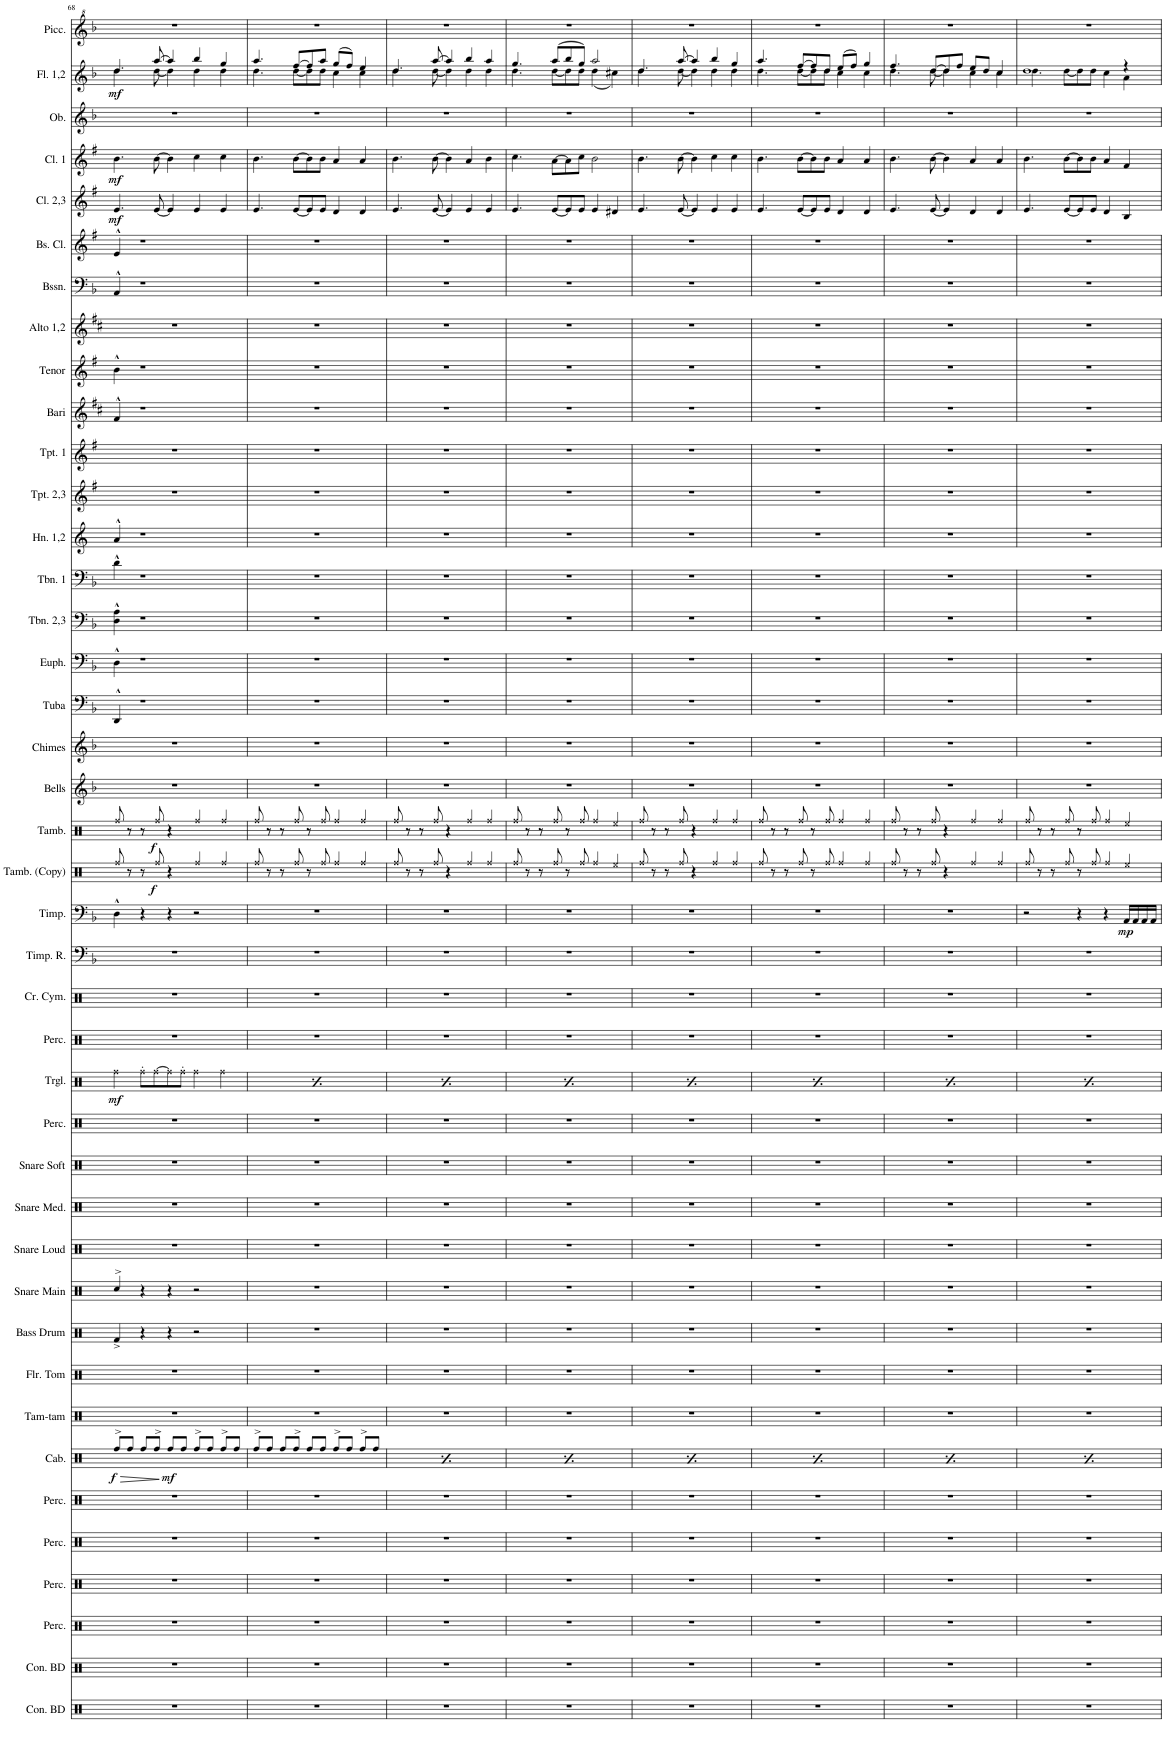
**kern	**kern	**kern	**kern	**kern	**kern	**kern	**dynam	**kern	**kern	**kern	**kern	**kern	**kern	**kern	**kern	**kern	**dynam	**kern	**kern	**kern	**kern	**dynam	**kern	**dynam	**kern	**dynam	**kern	**kern	**kern	**kern	**kern	**kern	**kern	**kern	**kern	**kern	**kern	**kern	**kern	**kern	**kern	**dynam	**kern	**dynam	**kern	**kern	**dynam	**kern
*part41	*part40	*part39	*part38	*part37	*part36	*part35	*part35	*part34	*part33	*part32	*part31	*part30	*part29	*part28	*part27	*part26	*part26	*part25	*part24	*part23	*part22	*part22	*part21	*part21	*part20	*part20	*part19	*part18	*part17	*part16	*part15	*part14	*part13	*part12	*part11	*part10	*part9	*part8	*part7	*part6	*part5	*part5	*part4	*part4	*part3	*part2	*part2	*part1
*staff41	*staff40	*staff39	*staff38	*staff37	*staff36	*staff35	*staff35	*staff34	*staff33	*staff32	*staff31	*staff30	*staff29	*staff28	*staff27	*staff26	*staff26	*staff25	*staff24	*staff23	*staff22	*staff22	*staff21	*staff21	*staff20	*staff20	*staff19	*staff18	*staff17	*staff16	*staff15	*staff14	*staff13	*staff12	*staff11	*staff10	*staff9	*staff8	*staff7	*staff6	*staff5	*staff5	*staff4	*staff4	*staff3	*staff2	*staff2	*staff1
*I"Concert Bass Drum	*I"Concert Bass Drum	*I"Percussion	*I"Percussion	*I"Percussion	*I"Percussion	*I"Cabasa	*	*I"Large Tam-tam	*I"Deep Floor Tom	*I"Bass Drum	*I"Snare Main	*I"Snare Loud	*I"Snare Medium	*I"Snare Soft	*I"Snare Drum Bass Drum	*I"Triangle	*	*I"Percussion	*I"Crash Cymbal	*I"Timpani Rolls	*I"Timpani	*	*I"Tambourine (Copy)	*	*I"Tambourine	*	*I"Bells	*I"Chimes	*I"Tuba	*I"Euphonium	*I"2nd &amp; 3rd Trombones	*I"1st Trombone	*I"1st &amp; 2nd Horns in F	*I"2nd &amp; 3rd Bb Trumpets	*I"1st Bb Trumpet	*I"Eb Baritone Saxophone	*I"Bb Tenor Saxophone	*I"1st &amp; 2nd Eb Alto Saxophones	*I"Bassoon	*I"Bb Bass Clarinet	*I"2nd &amp; 3rd Bb Clarinets	*	*I"1st Bb Clarinet	*	*I"Oboe	*I"1st &amp; 2nd Flutes	*	*I"Piccolo
*I'Con. BD	*I'Con. BD	*I'Perc.	*I'Perc.	*I'Perc.	*I'Perc.	*I'Cab.	*	*I'Tam-tam	*I'Flr. Tom	*I'Bass Drum	*I'Snare Main	*I'Snare Loud	*I'Snare Med.	*I'Snare Soft	*	*I'Trgl.	*	*I'Perc.	*I'Cr. Cym.	*I'Timp. R.	*I'Timp.	*	*I'Tamb. (Copy)	*	*I'Tamb.	*	*I'Bells	*I'Chimes	*I'Tuba	*I'Euph.	*I'Tbn. 2,3	*I'Tbn. 1	*I'Hn. 1,2	*I'Tpt. 2,3	*I'Tpt. 1	*I'Bari	*I'Tenor	*I'Alto 1,2	*I'Bssn.	*I'Bs. Cl.	*I'Cl. 2,3	*	*I'Cl. 1	*	*I'Ob.	*I'Fl. 1,2	*	*I'Picc.
!!LO:PB:g=z
*clefX	*clefX	*clefX	*clefX	*clefX	*clefX	*clefX	*	*clefX	*clefX	*clefX	*clefX	*clefX	*clefX	*clefX	*clefX	*clefX	*	*clefX	*clefX	*clefF4	*clefF4	*	*clefX	*	*clefX	*	*clefG2	*clefG2	*clefF4	*clefF4	*clefF4	*clefF4	*clefG2	*clefG2	*clefG2	*clefG2	*clefG2	*clefG2	*clefF4	*clefG2	*clefG2	*	*clefG2	*	*clefG2	*clefG2	*	*clefG^2
*	*	*	*	*	*	*	*	*	*	*	*	*	*	*	*	*	*	*	*	*	*	*	*	*	*	*	*Trd-14c-24	*	*	*	*	*	*Trd4c7	*Trd1c2	*Trd1c2	*Trd12c21	*Trd8c14	*Trd5c9	*	*Trd8c14	*Trd1c2	*	*Trd1c2	*	*	*	*	*Trd-7c-12
*k[]	*k[]	*k[]	*k[]	*k[]	*k[]	*k[]	*	*k[]	*k[]	*k[]	*k[]	*k[]	*k[]	*k[]	*k[]	*k[]	*	*k[]	*k[]	*k[b-]	*k[b-]	*	*k[]	*	*k[]	*	*k[b-]	*k[b-]	*k[b-]	*k[b-]	*k[b-]	*k[b-]	*k[]	*k[f#]	*k[f#]	*k[f#c#]	*k[f#]	*k[f#c#]	*k[b-]	*k[f#]	*k[f#]	*	*k[f#]	*	*k[b-]	*k[b-]	*	*k[b-]
*M5/4	*M5/4	*M5/4	*M5/4	*M5/4	*M5/4	*M5/4	*	*M5/4	*M5/4	*M5/4	*M5/4	*M5/4	*M5/4	*M5/4	*M5/4	*M5/4	*	*M5/4	*M5/4	*M5/4	*M5/4	*	*M5/4	*	*M5/4	*	*M5/4	*M5/4	*M5/4	*M5/4	*M5/4	*M5/4	*M5/4	*M5/4	*M5/4	*M5/4	*M5/4	*M5/4	*M5/4	*M5/4	*M5/4	*	*M5/4	*	*M5/4	*M5/4	*	*M5/4
=68	=68	=68	=68	=68	=68	=68	=68	=68	=68	=68	=68	=68	=68	=68	=68	=68	=68	=68	=68	=68	=68	=68	=68	=68	=68	=68	=68	=68	=68	=68	=68	=68	=68	=68	=68	=68	=68	=68	=68	=68	=68	=68	=68	=68	=68	=68	=68	=68
!	!	!	!	!	!	!	!LO:HP:b	!	!	!	!	!	!	!	!	!	!	!	!	!	!	!	!	!	!	!	!	!	!	!	!	!	!	!	!	!	!	!	!	!	!	!	!	!	!	!	!	!
*	*	*	*	*	*	*	*	*	*	*	*	*	*	*	*	*	*	*	*	*	*	*	*	*	*	*	*	*	*	*	*	*	*	*	*	*	*	*	*	*	*	*	*	*	*	*^	*	*
!	!	!	!	!	!	!	!LO:DY:n=1:b	!	!	!	!	!	!	!	!	!	!LO:DY:b	!	!	!	!	!	!	!	!	!	!	!	!	!	!	!	!	!	!	!	!	!	!	!	!	!LO:DY:b	!	!LO:DY:b	!	!	!	!LO:DY:b	!
4%5r	4%5r	4%5r	4%5r	4%5r	4%5r	8Rff^>/L	> f	4%5r	4%5r	4Rf^/	4Rcc^>/	4%5r	4%5r	4%5r	4%5r	4Rff\	mf	4%5r	4%5r	4%5r	4D^^\	.	8Rff/	.	8Rff/	.	4%5r	4%5r	4DD^^/	4D^^\	4D\^^ 4A\^^	4d^^\	4a^^/	4%5r	4%5r	4f#^^/	4b^^\	4%5r	4AA^^/	4e^^/	4.e/	mf	4.b\	mf	4%5r	4.dd/	4.dd\	mf	4%5r
.	.	.	.	.	.	8Rff/J	.	.	.	.	.	.	.	.	.	.	.	.	.	.	.	.	8r	.	8r	.	.	.	.	.	.	.	.	.	.	.	.	.	.	.	.	.	.	.	.	.	.	.	.
.	.	.	.	.	.	8Rff/L	.	.	.	4r	4r	.	.	.	.	8Rff'\L	.	.	.	.	4r	.	8r	.	8r	.	.	.	1r	1r	1r	1r	1r	.	.	1r	1r	.	1r	1r	.	.	.	.	.	.	.	.	.
!	!	!	!	!	!	!	!	!	!	!	!	!	!	!	!	!	!	!	!	!	!	!	!	!LO:DY:b	!	!LO:DY:b	!	!	!	!	!	!	!	!	!	!	!	!	!	!	!	!	!	!	!	!	!	!	!
.	.	.	.	.	.	8Rff^>/J	.	.	.	.	.	.	.	.	.	[8Rff\	.	.	.	.	.	.	8Rff/	f	8Rff/	f	.	.	.	.	.	.	.	.	.	.	.	.	.	.	[8e/	.	[8b\	.	.	[8aa/	[8dd\	.	.
!	!	!	!	!	!	!	!LO:DY:n=2:b	!	!	!	!	!	!	!	!	!	!	!	!	!	!	!	!	!	!	!	!	!	!	!	!	!	!	!	!	!	!	!	!	!	!	!	!	!	!	!	!	!	!
.	.	.	.	.	.	8Rff/L	] mf	.	.	4r	4r	.	.	.	.	8Rff\]	.	.	.	.	4r	.	4r	.	4r	.	.	.	.	.	.	.	.	.	.	.	.	.	.	.	4e/]	.	4b\]	.	.	4aa/]	4dd\]	.	.
.	.	.	.	.	.	8Rff/J	.	.	.	.	.	.	.	.	.	8Rff'\J	.	.	.	.	.	.	.	.	.	.	.	.	.	.	.	.	.	.	.	.	.	.	.	.	.	.	.	.	.	.	.	.	.
.	.	.	.	.	.	8Rff^>/L	.	.	.	2r	2r	.	.	.	.	4Rff\	.	.	.	.	2r	.	4Rff/	.	4Rff/	.	.	.	.	.	.	.	.	.	.	.	.	.	.	.	4e/	.	4cc\	.	.	4bb-/	4dd\	.	.
.	.	.	.	.	.	8Rff/J	.	.	.	.	.	.	.	.	.	.	.	.	.	.	.	.	.	.	.	.	.	.	.	.	.	.	.	.	.	.	.	.	.	.	.	.	.	.	.	.	.	.	.
.	.	.	.	.	.	8Rff^>/L	.	.	.	.	.	.	.	.	.	4Rff\	.	.	.	.	.	.	4Rff/	.	4Rff/	.	.	.	.	.	.	.	.	.	.	.	.	.	.	.	4e/	.	4cc\	.	.	4gg/	4dd\	.	.
.	.	.	.	.	.	8Rff/J	.	.	.	.	.	.	.	.	.	.	.	.	.	.	.	.	.	.	.	.	.	.	.	.	.	.	.	.	.	.	.	.	.	.	.	.	.	.	.	.	.	.	.
=69	=69	=69	=69	=69	=69	=69	=69	=69	=69	=69	=69	=69	=69	=69	=69	=69	=69	=69	=69	=69	=69	=69	=69	=69	=69	=69	=69	=69	=69	=69	=69	=69	=69	=69	=69	=69	=69	=69	=69	=69	=69	=69	=69	=69	=69	=69	=69	=69	=69
!	!	!	!	!	!	!	!	!	!	!	!	!	!	!	!	!	!LO:DY:b	!	!	!	!	!	!	!	!	!	!	!	!	!	!	!	!	!	!	!	!	!	!	!	!	!	!	!	!	!	!	!	!
4%5r	4%5r	4%5r	4%5r	4%5r	4%5r	8Rff^>/L	.	4%5r	4%5r	4%5r	4%5r	4%5r	4%5r	4%5r	4%5r	4Rff\	mf	4%5r	4%5r	4%5r	4%5r	.	8Rff/	.	8Rff/	.	4%5r	4%5r	4%5r	4%5r	4%5r	4%5r	4%5r	4%5r	4%5r	4%5r	4%5r	4%5r	4%5r	4%5r	4.e/	.	4.b\	.	4%5r	4.aa/	4.dd\	.	4%5r
.	.	.	.	.	.	8Rff/J	.	.	.	.	.	.	.	.	.	.	.	.	.	.	.	.	8r	.	8r	.	.	.	.	.	.	.	.	.	.	.	.	.	.	.	.	.	.	.	.	.	.	.	.
.	.	.	.	.	.	8Rff/L	.	.	.	.	.	.	.	.	.	8Rff'\L	.	.	.	.	.	.	8r	.	8r	.	.	.	.	.	.	.	.	.	.	.	.	.	.	.	.	.	.	.	.	.	.	.	.
.	.	.	.	.	.	8Rff^>/J	.	.	.	.	.	.	.	.	.	[8Rff\	.	.	.	.	.	.	8Rff/	.	8Rff/	.	.	.	.	.	.	.	.	.	.	.	.	.	.	.	[8e/L	.	[8b\L	.	.	[8ff/L	[8dd\L	.	.
.	.	.	.	.	.	8Rff/L	.	.	.	.	.	.	.	.	.	8Rff\]	.	.	.	.	.	.	8r	.	8r	.	.	.	.	.	.	.	.	.	.	.	.	.	.	.	8e/]	.	8b\]	.	.	8ff/]	8dd\]	.	.
.	.	.	.	.	.	8Rff/J	.	.	.	.	.	.	.	.	.	8Rff'\J	.	.	.	.	.	.	8Rff/	.	8Rff/	.	.	.	.	.	.	.	.	.	.	.	.	.	.	.	8e/J	.	8b\J	.	.	8aa/J	8dd\J	.	.
.	.	.	.	.	.	8Rff^>/L	.	.	.	.	.	.	.	.	.	4Rff\	.	.	.	.	.	.	4Rff/	.	4Rff/	.	.	.	.	.	.	.	.	.	.	.	.	.	.	.	4d/	.	4a/	.	.	(8gg/L	4cc\	.	.
.	.	.	.	.	.	8Rff/J	.	.	.	.	.	.	.	.	.	.	.	.	.	.	.	.	.	.	.	.	.	.	.	.	.	.	.	.	.	.	.	.	.	.	.	.	.	.	.	8ff/J)	.	.	.
.	.	.	.	.	.	8Rff^>/L	.	.	.	.	.	.	.	.	.	4Rff\	.	.	.	.	.	.	4Rff/	.	4Rff/	.	.	.	.	.	.	.	.	.	.	.	.	.	.	.	4d/	.	4a/	.	.	4ee/	4cc\	.	.
.	.	.	.	.	.	8Rff/J	.	.	.	.	.	.	.	.	.	.	.	.	.	.	.	.	.	.	.	.	.	.	.	.	.	.	.	.	.	.	.	.	.	.	.	.	.	.	.	.	.	.	.
4ryy	4ryy	4ryy	4ryy	4ryy	4ryy	4ryy	.	4ryy	4ryy	4ryy	4ryy	4ryy	4ryy	4ryy	4ryy	4ryy	.	4ryy	4ryy	4ryy	4ryy	.	4ryy	.	4ryy	.	4ryy	4ryy	4ryy	4ryy	4r	4ryy	4ryy	4ryy	4ryy	4ryy	4ryy	4ryy	4ryy	4ryy	4ryy	.	4ryy	.	4ryy	4ryy	4ryy	.	4ryy
=70	=70	=70	=70	=70	=70	=70	=70	=70	=70	=70	=70	=70	=70	=70	=70	=70	=70	=70	=70	=70	=70	=70	=70	=70	=70	=70	=70	=70	=70	=70	=70	=70	=70	=70	=70	=70	=70	=70	=70	=70	=70	=70	=70	=70	=70	=70	=70	=70	=70
!	!	!	!	!	!	!	!	!	!	!	!	!	!	!	!	!	!LO:DY:b	!	!	!	!	!	!	!	!	!	!	!	!	!	!	!	!	!	!	!	!	!	!	!	!	!	!	!	!	!	!	!	!
4%5r	4%5r	4%5r	4%5r	4%5r	4%5r	8Rff^>/L	.	4%5r	4%5r	4%5r	4%5r	4%5r	4%5r	4%5r	4%5r	4Rff\	mf	4%5r	4%5r	4%5r	4%5r	.	8Rff/	.	8Rff/	.	4%5r	4%5r	4%5r	4%5r	4%5r	4%5r	4%5r	4%5r	4%5r	4%5r	4%5r	4%5r	4%5r	4%5r	4.e/	.	4.b\	.	4%5r	4.dd/	4.dd\	.	4%5r
.	.	.	.	.	.	8Rff/J	.	.	.	.	.	.	.	.	.	.	.	.	.	.	.	.	8r	.	8r	.	.	.	.	.	.	.	.	.	.	.	.	.	.	.	.	.	.	.	.	.	.	.	.
.	.	.	.	.	.	8Rff/L	.	.	.	.	.	.	.	.	.	8Rff'\L	.	.	.	.	.	.	8r	.	8r	.	.	.	.	.	.	.	.	.	.	.	.	.	.	.	.	.	.	.	.	.	.	.	.
.	.	.	.	.	.	8Rff^>/J	.	.	.	.	.	.	.	.	.	[8Rff\	.	.	.	.	.	.	8Rff/	.	8Rff/	.	.	.	.	.	.	.	.	.	.	.	.	.	.	.	[8e/	.	[8b\	.	.	[8aa/	[8dd\	.	.
.	.	.	.	.	.	8Rff/L	.	.	.	.	.	.	.	.	.	8Rff\]	.	.	.	.	.	.	4r	.	4r	.	.	.	.	.	.	.	.	.	.	.	.	.	.	.	4e/]	.	4b\]	.	.	4aa/]	4dd\]	.	.
.	.	.	.	.	.	8Rff/J	.	.	.	.	.	.	.	.	.	8Rff'\J	.	.	.	.	.	.	.	.	.	.	.	.	.	.	.	.	.	.	.	.	.	.	.	.	.	.	.	.	.	.	.	.	.
.	.	.	.	.	.	8Rff^>/L	.	.	.	.	.	.	.	.	.	4Rff\	.	.	.	.	.	.	4Rff/	.	4Rff/	.	.	.	.	.	.	.	.	.	.	.	.	.	.	.	4e/	.	4a/	.	.	4bb-/	4dd\	.	.
.	.	.	.	.	.	8Rff/J	.	.	.	.	.	.	.	.	.	.	.	.	.	.	.	.	.	.	.	.	.	.	.	.	.	.	.	.	.	.	.	.	.	.	.	.	.	.	.	.	.	.	.
.	.	.	.	.	.	8Rff^>/L	.	.	.	.	.	.	.	.	.	4Rff\	.	.	.	.	.	.	4Rff/	.	4Rff/	.	.	.	.	.	.	.	.	.	.	.	.	.	.	.	4e/	.	4b\	.	.	4aa/	4dd\	.	.
.	.	.	.	.	.	8Rff/J	.	.	.	.	.	.	.	.	.	.	.	.	.	.	.	.	.	.	.	.	.	.	.	.	.	.	.	.	.	.	.	.	.	.	.	.	.	.	.	.	.	.	.
=71	=71	=71	=71	=71	=71	=71	=71	=71	=71	=71	=71	=71	=71	=71	=71	=71	=71	=71	=71	=71	=71	=71	=71	=71	=71	=71	=71	=71	=71	=71	=71	=71	=71	=71	=71	=71	=71	=71	=71	=71	=71	=71	=71	=71	=71	=71	=71	=71	=71
!	!	!	!	!	!	!	!	!	!	!	!	!	!	!	!	!	!LO:DY:b	!	!	!	!	!	!	!	!	!	!	!	!	!	!	!	!	!	!	!	!	!	!	!	!	!	!	!	!	!	!	!	!
4%5r	4%5r	4%5r	4%5r	4%5r	4%5r	8Rff^>/L	.	4%5r	4%5r	4%5r	4%5r	4%5r	4%5r	4%5r	4%5r	4Rff\	mf	4%5r	4%5r	4%5r	4%5r	.	8Rff/	.	8Rff/	.	4%5r	4%5r	4%5r	4%5r	4%5r	4%5r	4%5r	4%5r	4%5r	4%5r	4%5r	4%5r	4%5r	4%5r	4.e/	.	4.cc\	.	4%5r	4.gg/	4.dd\	.	4%5r
.	.	.	.	.	.	8Rff/J	.	.	.	.	.	.	.	.	.	.	.	.	.	.	.	.	8r	.	8r	.	.	.	.	.	.	.	.	.	.	.	.	.	.	.	.	.	.	.	.	.	.	.	.
.	.	.	.	.	.	8Rff/L	.	.	.	.	.	.	.	.	.	8Rff'\L	.	.	.	.	.	.	8r	.	8r	.	.	.	.	.	.	.	.	.	.	.	.	.	.	.	.	.	.	.	.	.	.	.	.
.	.	.	.	.	.	8Rff^>/J	.	.	.	.	.	.	.	.	.	[8Rff\	.	.	.	.	.	.	8Rff/	.	8Rff/	.	.	.	.	.	.	.	.	.	.	.	.	.	.	.	[8e/L	.	[8a\L	.	.	(8aa/L	[8dd\L	.	.
.	.	.	.	.	.	8Rff/L	.	.	.	.	.	.	.	.	.	8Rff\]	.	.	.	.	.	.	8r	.	8r	.	.	.	.	.	.	.	.	.	.	.	.	.	.	.	8e/]	.	8a\]	.	.	8bb-/	8dd\]	.	.
.	.	.	.	.	.	8Rff/J	.	.	.	.	.	.	.	.	.	8Rff'\J	.	.	.	.	.	.	8Rff/	.	8Rff/	.	.	.	.	.	.	.	.	.	.	.	.	.	.	.	8e/J	.	8cc\J	.	.	8gg/J)	8dd\J	.	.
.	.	.	.	.	.	8Rff^>/L	.	.	.	.	.	.	.	.	.	4Rff\	.	.	.	.	.	.	4Rff/	.	4Rff/	.	.	.	.	.	.	.	.	.	.	.	.	.	.	.	4e/	.	2b\	.	.	2aa/	(4dd\	.	.
.	.	.	.	.	.	8Rff/J	.	.	.	.	.	.	.	.	.	.	.	.	.	.	.	.	.	.	.	.	.	.	.	.	.	.	.	.	.	.	.	.	.	.	.	.	.	.	.	.	.	.	.
.	.	.	.	.	.	8Rff^>/L	.	.	.	.	.	.	.	.	.	4Rff\	.	.	.	.	.	.	4Ree/	.	4Ree/	.	.	.	.	.	.	.	.	.	.	.	.	.	.	.	4d#X/	.	.	.	.	.	4cc#X\)	.	.
.	.	.	.	.	.	8Rff/J	.	.	.	.	.	.	.	.	.	.	.	.	.	.	.	.	.	.	.	.	.	.	.	.	.	.	.	.	.	.	.	.	.	.	.	.	.	.	.	.	.	.	.
=72	=72	=72	=72	=72	=72	=72	=72	=72	=72	=72	=72	=72	=72	=72	=72	=72	=72	=72	=72	=72	=72	=72	=72	=72	=72	=72	=72	=72	=72	=72	=72	=72	=72	=72	=72	=72	=72	=72	=72	=72	=72	=72	=72	=72	=72	=72	=72	=72	=72
!	!	!	!	!	!	!	!	!	!	!	!	!	!	!	!	!	!LO:DY:b	!	!	!	!	!	!	!	!	!	!	!	!	!	!	!	!	!	!	!	!	!	!	!	!	!	!	!	!	!	!	!	!
4%5r	4%5r	4%5r	4%5r	4%5r	4%5r	8Rff^>/L	.	4%5r	4%5r	4%5r	4%5r	4%5r	4%5r	4%5r	4%5r	4Rff\	mf	4%5r	4%5r	4%5r	4%5r	.	8Rff/	.	8Rff/	.	4%5r	4%5r	4%5r	4%5r	4%5r	4%5r	4%5r	4%5r	4%5r	4%5r	4%5r	4%5r	4%5r	4%5r	4.e/	.	4.b\	.	4%5r	4.dd/	4.dd\	.	4%5r
.	.	.	.	.	.	8Rff/J	.	.	.	.	.	.	.	.	.	.	.	.	.	.	.	.	8r	.	8r	.	.	.	.	.	.	.	.	.	.	.	.	.	.	.	.	.	.	.	.	.	.	.	.
.	.	.	.	.	.	8Rff/L	.	.	.	.	.	.	.	.	.	8Rff'\L	.	.	.	.	.	.	8r	.	8r	.	.	.	.	.	.	.	.	.	.	.	.	.	.	.	.	.	.	.	.	.	.	.	.
.	.	.	.	.	.	8Rff^>/J	.	.	.	.	.	.	.	.	.	[8Rff\	.	.	.	.	.	.	8Rff/	.	8Rff/	.	.	.	.	.	.	.	.	.	.	.	.	.	.	.	[8e/	.	[8b\	.	.	[8aa/	[8dd\	.	.
.	.	.	.	.	.	8Rff/L	.	.	.	.	.	.	.	.	.	8Rff\]	.	.	.	.	.	.	4r	.	4r	.	.	.	.	.	.	.	.	.	.	.	.	.	.	.	4e/]	.	4b\]	.	.	4aa/]	4dd\]	.	.
.	.	.	.	.	.	8Rff/J	.	.	.	.	.	.	.	.	.	8Rff'\J	.	.	.	.	.	.	.	.	.	.	.	.	.	.	.	.	.	.	.	.	.	.	.	.	.	.	.	.	.	.	.	.	.
.	.	.	.	.	.	8Rff^>/L	.	.	.	.	.	.	.	.	.	4Rff\	.	.	.	.	.	.	4Rff/	.	4Rff/	.	.	.	.	.	.	.	.	.	.	.	.	.	.	.	4e/	.	4cc\	.	.	4bb-/	4dd\	.	.
.	.	.	.	.	.	8Rff/J	.	.	.	.	.	.	.	.	.	.	.	.	.	.	.	.	.	.	.	.	.	.	.	.	.	.	.	.	.	.	.	.	.	.	.	.	.	.	.	.	.	.	.
.	.	.	.	.	.	8Rff^>/L	.	.	.	.	.	.	.	.	.	4Rff\	.	.	.	.	.	.	4Rff/	.	4Rff/	.	.	.	.	.	.	.	.	.	.	.	.	.	.	.	4e/	.	4cc\	.	.	4gg/	4dd\	.	.
.	.	.	.	.	.	8Rff/J	.	.	.	.	.	.	.	.	.	.	.	.	.	.	.	.	.	.	.	.	.	.	.	.	.	.	.	.	.	.	.	.	.	.	.	.	.	.	.	.	.	.	.
=73	=73	=73	=73	=73	=73	=73	=73	=73	=73	=73	=73	=73	=73	=73	=73	=73	=73	=73	=73	=73	=73	=73	=73	=73	=73	=73	=73	=73	=73	=73	=73	=73	=73	=73	=73	=73	=73	=73	=73	=73	=73	=73	=73	=73	=73	=73	=73	=73	=73
!	!	!	!	!	!	!	!	!	!	!	!	!	!	!	!	!	!LO:DY:b	!	!	!	!	!	!	!	!	!	!	!	!	!	!	!	!	!	!	!	!	!	!	!	!	!	!	!	!	!	!	!	!
4%5r	4%5r	4%5r	4%5r	4%5r	4%5r	8Rff^>/L	.	4%5r	4%5r	4%5r	4%5r	4%5r	4%5r	4%5r	4%5r	4Rff\	mf	4%5r	4%5r	4%5r	4%5r	.	8Rff/	.	8Rff/	.	4%5r	4%5r	4%5r	4%5r	4%5r	4%5r	4%5r	4%5r	4%5r	4%5r	4%5r	4%5r	4%5r	4%5r	4.e/	.	4.b\	.	4%5r	4.aa/	4.dd\	.	4%5r
.	.	.	.	.	.	8Rff/J	.	.	.	.	.	.	.	.	.	.	.	.	.	.	.	.	8r	.	8r	.	.	.	.	.	.	.	.	.	.	.	.	.	.	.	.	.	.	.	.	.	.	.	.
.	.	.	.	.	.	8Rff/L	.	.	.	.	.	.	.	.	.	8Rff'\L	.	.	.	.	.	.	8r	.	8r	.	.	.	.	.	.	.	.	.	.	.	.	.	.	.	.	.	.	.	.	.	.	.	.
.	.	.	.	.	.	8Rff^>/J	.	.	.	.	.	.	.	.	.	[8Rff\	.	.	.	.	.	.	8Rff/	.	8Rff/	.	.	.	.	.	.	.	.	.	.	.	.	.	.	.	[8e/L	.	[8b\L	.	.	[8ff/L	[8dd\L	.	.
.	.	.	.	.	.	8Rff/L	.	.	.	.	.	.	.	.	.	8Rff\]	.	.	.	.	.	.	8r	.	8r	.	.	.	.	.	.	.	.	.	.	.	.	.	.	.	8e/]	.	8b\]	.	.	8ff/]	8dd\]	.	.
.	.	.	.	.	.	8Rff/J	.	.	.	.	.	.	.	.	.	8Rff'\J	.	.	.	.	.	.	8Rff/	.	8Rff/	.	.	.	.	.	.	.	.	.	.	.	.	.	.	.	8e/J	.	8b\J	.	.	8dd/J	8dd\J	.	.
.	.	.	.	.	.	8Rff^>/L	.	.	.	.	.	.	.	.	.	4Rff\	.	.	.	.	.	.	4Rff/	.	4Rff/	.	.	.	.	.	.	.	.	.	.	.	.	.	.	.	4d/	.	4a/	.	.	(8ee/L	4cc\	.	.
.	.	.	.	.	.	8Rff/J	.	.	.	.	.	.	.	.	.	.	.	.	.	.	.	.	.	.	.	.	.	.	.	.	.	.	.	.	.	.	.	.	.	.	.	.	.	.	.	8ff/J)	.	.	.
.	.	.	.	.	.	8Rff^>/L	.	.	.	.	.	.	.	.	.	4Rff\	.	.	.	.	.	.	4Rff/	.	4Rff/	.	.	.	.	.	.	.	.	.	.	.	.	.	.	.	4d/	.	4a/	.	.	4gg/	4cc\	.	.
.	.	.	.	.	.	8Rff/J	.	.	.	.	.	.	.	.	.	.	.	.	.	.	.	.	.	.	.	.	.	.	.	.	.	.	.	.	.	.	.	.	.	.	.	.	.	.	.	.	.	.	.
=74	=74	=74	=74	=74	=74	=74	=74	=74	=74	=74	=74	=74	=74	=74	=74	=74	=74	=74	=74	=74	=74	=74	=74	=74	=74	=74	=74	=74	=74	=74	=74	=74	=74	=74	=74	=74	=74	=74	=74	=74	=74	=74	=74	=74	=74	=74	=74	=74	=74
!	!	!	!	!	!	!	!	!	!	!	!	!	!	!	!	!	!LO:DY:b	!	!	!	!	!	!	!	!	!	!	!	!	!	!	!	!	!	!	!	!	!	!	!	!	!	!	!	!	!	!	!	!
4%5r	4%5r	4%5r	4%5r	4%5r	4%5r	8Rff^>/L	.	4%5r	4%5r	4%5r	4%5r	4%5r	4%5r	4%5r	4%5r	4Rff\	mf	4%5r	4%5r	4%5r	4%5r	.	8Rff/	.	8Rff/	.	4%5r	4%5r	4%5r	4%5r	4%5r	4%5r	4%5r	4%5r	4%5r	4%5r	4%5r	4%5r	4%5r	4%5r	4.e/	.	4.b\	.	4%5r	4.ff/	4.dd\	.	4%5r
.	.	.	.	.	.	8Rff/J	.	.	.	.	.	.	.	.	.	.	.	.	.	.	.	.	8r	.	8r	.	.	.	.	.	.	.	.	.	.	.	.	.	.	.	.	.	.	.	.	.	.	.	.
.	.	.	.	.	.	8Rff/L	.	.	.	.	.	.	.	.	.	8Rff'\L	.	.	.	.	.	.	8r	.	8r	.	.	.	.	.	.	.	.	.	.	.	.	.	.	.	.	.	.	.	.	.	.	.	.
.	.	.	.	.	.	8Rff^>/J	.	.	.	.	.	.	.	.	.	[8Rff\	.	.	.	.	.	.	8Rff/	.	8Rff/	.	.	.	.	.	.	.	.	.	.	.	.	.	.	.	[8e/	.	[8b\	.	.	[8dd/L	[8dd\	.	.
.	.	.	.	.	.	8Rff/L	.	.	.	.	.	.	.	.	.	8Rff\]	.	.	.	.	.	.	4r	.	4r	.	.	.	.	.	.	.	.	.	.	.	.	.	.	.	4e/]	.	4b\]	.	.	8dd/]	4dd\]	.	.
.	.	.	.	.	.	8Rff/J	.	.	.	.	.	.	.	.	.	8Rff'\J	.	.	.	.	.	.	.	.	.	.	.	.	.	.	.	.	.	.	.	.	.	.	.	.	.	.	.	.	.	8ff/J	.	.	.
.	.	.	.	.	.	8Rff^>/L	.	.	.	.	.	.	.	.	.	4Rff\	.	.	.	.	.	.	4Rff/	.	4Rff/	.	.	.	.	.	.	.	.	.	.	.	.	.	.	.	4d/	.	4a/	.	.	8ee/L	4cc\	.	.
.	.	.	.	.	.	8Rff/J	.	.	.	.	.	.	.	.	.	.	.	.	.	.	.	.	.	.	.	.	.	.	.	.	.	.	.	.	.	.	.	.	.	.	.	.	.	.	.	8dd/J	.	.	.
.	.	.	.	.	.	8Rff^>/L	.	.	.	.	.	.	.	.	.	4Rff\	.	.	.	.	.	.	4Rff/	.	4Rff/	.	.	.	.	.	.	.	.	.	.	.	.	.	.	.	4d/	.	4a/	.	.	4cc/	4cc\	.	.
.	.	.	.	.	.	8Rff/J	.	.	.	.	.	.	.	.	.	.	.	.	.	.	.	.	.	.	.	.	.	.	.	.	.	.	.	.	.	.	.	.	.	.	.	.	.	.	.	.	.	.	.
=75	=75	=75	=75	=75	=75	=75	=75	=75	=75	=75	=75	=75	=75	=75	=75	=75	=75	=75	=75	=75	=75	=75	=75	=75	=75	=75	=75	=75	=75	=75	=75	=75	=75	=75	=75	=75	=75	=75	=75	=75	=75	=75	=75	=75	=75	=75	=75	=75	=75
!	!	!	!	!	!	!	!	!	!	!	!	!	!	!	!	!	!LO:DY:b	!	!	!	!	!	!	!	!	!	!	!	!	!	!	!	!	!	!	!	!	!	!	!	!	!	!	!	!	!	!	!	!
4%5r	4%5r	4%5r	4%5r	4%5r	4%5r	8Rff^>/L	.	4%5r	4%5r	4%5r	4%5r	4%5r	4%5r	4%5r	4%5r	4Rff\	mf	4%5r	4%5r	4%5r	2r	.	8Rff/	.	8Rff/	.	4%5r	4%5r	4%5r	4%5r	4%5r	4%5r	4%5r	4%5r	4%5r	4%5r	4%5r	4%5r	4%5r	4%5r	4.e/	.	4.b\	.	4%5r	1dd	4.dd\	.	4%5r
.	.	.	.	.	.	8Rff/J	.	.	.	.	.	.	.	.	.	.	.	.	.	.	.	.	8r	.	8r	.	.	.	.	.	.	.	.	.	.	.	.	.	.	.	.	.	.	.	.	.	.	.	.
.	.	.	.	.	.	8Rff/L	.	.	.	.	.	.	.	.	.	8Rff'\L	.	.	.	.	.	.	8r	.	8r	.	.	.	.	.	.	.	.	.	.	.	.	.	.	.	.	.	.	.	.	.	.	.	.
.	.	.	.	.	.	8Rff^>/J	.	.	.	.	.	.	.	.	.	[8Rff\	.	.	.	.	.	.	8Rff/	.	8Rff/	.	.	.	.	.	.	.	.	.	.	.	.	.	.	.	[8e/L	.	[8b\L	.	.	.	[8dd\L	.	.
.	.	.	.	.	.	8Rff/L	.	.	.	.	.	.	.	.	.	8Rff\]	.	.	.	.	4r	.	8r	.	8r	.	.	.	.	.	.	.	.	.	.	.	.	.	.	.	8e/]	.	8b\]	.	.	.	8dd\]	.	.
.	.	.	.	.	.	8Rff/J	.	.	.	.	.	.	.	.	.	8Rff'\J	.	.	.	.	.	.	8Rff/	.	8Rff/	.	.	.	.	.	.	.	.	.	.	.	.	.	.	.	8e/J	.	8b\J	.	.	.	8dd\J	.	.
.	.	.	.	.	.	8Rff^>/L	.	.	.	.	.	.	.	.	.	4Rff\	.	.	.	.	4r	.	4Rff/	.	4Rff/	.	.	.	.	.	.	.	.	.	.	.	.	.	.	.	4d/	.	4a/	.	.	.	4cc\	.	.
.	.	.	.	.	.	8Rff/J	.	.	.	.	.	.	.	.	.	.	.	.	.	.	.	.	.	.	.	.	.	.	.	.	.	.	.	.	.	.	.	.	.	.	.	.	.	.	.	.	.	.	.
!	!	!	!	!	!	!	!	!	!	!	!	!	!	!	!	!	!	!	!	!	!	!LO:DY:b	!	!	!	!	!	!	!	!	!	!	!	!	!	!	!	!	!	!	!	!	!	!	!	!	!	!	!
.	.	.	.	.	.	8Rff^>/L	.	.	.	.	.	.	.	.	.	4Rff\	.	.	.	.	16AA/LL	mp	4Ree/	.	4Ree/	.	.	.	.	.	.	.	.	.	.	.	.	.	.	.	4B/	.	4f#/	.	.	4r	4a\	.	.
.	.	.	.	.	.	.	.	.	.	.	.	.	.	.	.	.	.	.	.	.	16AA/	.	.	.	.	.	.	.	.	.	.	.	.	.	.	.	.	.	.	.	.	.	.	.	.	.	.	.	.
.	.	.	.	.	.	8Rff/J	.	.	.	.	.	.	.	.	.	.	.	.	.	.	16AA/	.	.	.	.	.	.	.	.	.	.	.	.	.	.	.	.	.	.	.	.	.	.	.	.	.	.	.	.
.	.	.	.	.	.	.	.	.	.	.	.	.	.	.	.	.	.	.	.	.	16AA/JJ	.	.	.	.	.	.	.	.	.	.	.	.	.	.	.	.	.	.	.	.	.	.	.	.	.	.	.	.
*	*	*	*	*	*	*	*	*	*	*	*	*	*	*	*	*	*	*	*	*	*	*	*	*	*	*	*	*	*	*	*	*	*	*	*	*	*	*	*	*	*	*	*	*	*	*v	*v	*	*
=	=	=	=	=	=	=	=	=	=	=	=	=	=	=	=	=	=	=	=	=	=	=	=	=	=	=	=	=	=	=	=	=	=	=	=	=	=	=	=	=	=	=	=	=	=	=	=	=
*-	*-	*-	*-	*-	*-	*-	*-	*-	*-	*-	*-	*-	*-	*-	*-	*-	*-	*-	*-	*-	*-	*-	*-	*-	*-	*-	*-	*-	*-	*-	*-	*-	*-	*-	*-	*-	*-	*-	*-	*-	*-	*-	*-	*-	*-	*-	*-	*-
